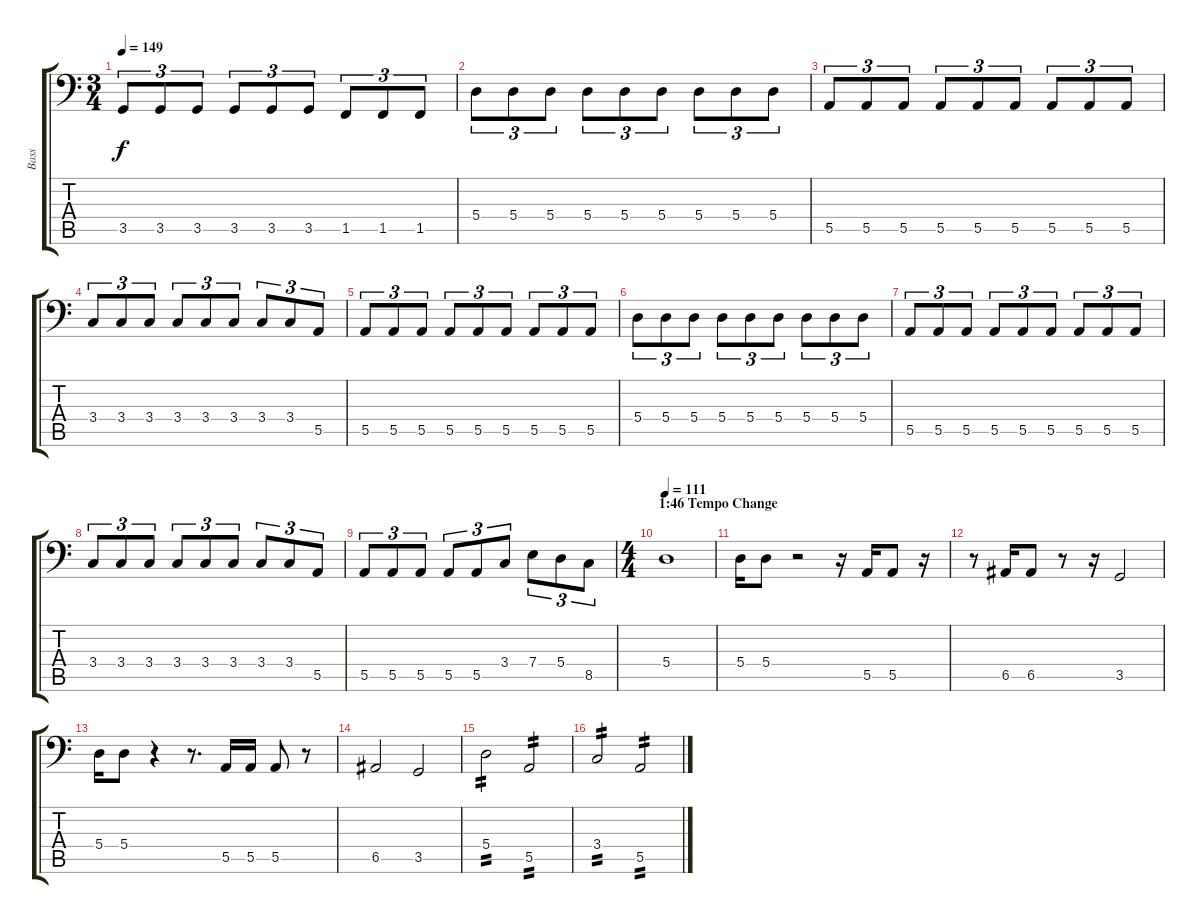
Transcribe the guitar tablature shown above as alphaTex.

\track ("Bass" "Bass") {instrument electricbasspick}
\staff {score tabs}
\tuning (B2 G2 D2 A1 E1 B0) {hide}
\ts (3 4)
\tempo 149
\clef f4
\ks c
3.5.8{tu (3 2) dy f} 3.5.8{tu (3 2)} 3.5.8{tu (3 2)} 3.5.8{tu (3 2)} 3.5.8{tu (3 2)} 3.5.8{tu (3 2)} 1.5.8{tu (3 2)} 1.5.8{tu (3 2)} 1.5.8{tu (3 2)} |
5.4.8{tu (3 2)} 5.4.8{tu (3 2)} 5.4.8{tu (3 2)} 5.4.8{tu (3 2)} 5.4.8{tu (3 2)} 5.4.8{tu (3 2)} 5.4.8{tu (3 2)} 5.4.8{tu (3 2)} 5.4.8{tu (3 2)} |
5.5.8{tu (3 2)} 5.5.8{tu (3 2)} 5.5.8{tu (3 2)} 5.5.8{tu (3 2)} 5.5.8{tu (3 2)} 5.5.8{tu (3 2)} 5.5.8{tu (3 2)} 5.5.8{tu (3 2)} 5.5.8{tu (3 2)} |
3.4.8{tu (3 2)} 3.4.8{tu (3 2)} 3.4.8{tu (3 2)} 3.4.8{tu (3 2)} 3.4.8{tu (3 2)} 3.4.8{tu (3 2)} 3.4.8{tu (3 2)} 3.4.8{tu (3 2)} 5.5.8{tu (3 2)} |
5.5.8{tu (3 2)} 5.5.8{tu (3 2)} 5.5.8{tu (3 2)} 5.5.8{tu (3 2)} 5.5.8{tu (3 2)} 5.5.8{tu (3 2)} 5.5.8{tu (3 2)} 5.5.8{tu (3 2)} 5.5.8{tu (3 2)} |
5.4.8{tu (3 2)} 5.4.8{tu (3 2)} 5.4.8{tu (3 2)} 5.4.8{tu (3 2)} 5.4.8{tu (3 2)} 5.4.8{tu (3 2)} 5.4.8{tu (3 2)} 5.4.8{tu (3 2)} 5.4.8{tu (3 2)} |
5.5.8{tu (3 2)} 5.5.8{tu (3 2)} 5.5.8{tu (3 2)} 5.5.8{tu (3 2)} 5.5.8{tu (3 2)} 5.5.8{tu (3 2)} 5.5.8{tu (3 2)} 5.5.8{tu (3 2)} 5.5.8{tu (3 2)} |
3.4.8{tu (3 2)} 3.4.8{tu (3 2)} 3.4.8{tu (3 2)} 3.4.8{tu (3 2)} 3.4.8{tu (3 2)} 3.4.8{tu (3 2)} 3.4.8{tu (3 2)} 3.4.8{tu (3 2)} 5.5.8{tu (3 2)} |
5.5.8{tu (3 2)} 5.5.8{tu (3 2)} 5.5.8{tu (3 2)} 5.5.8{tu (3 2)} 5.5.8{tu (3 2)} 3.4.8{tu (3 2)} 7.4.8{tu (3 2)} 5.4.8{tu (3 2)} 8.5.8{tu (3 2)} |
\ts (4 4)
\section ("" "1:46 Tempo Change")
\tempo 111
5.4.1 |
5.4.16 5.4.8 r.2 r.16 5.5.16 5.5.8 r.16 |
r.8 6.5.16 6.5.8 r.8 r.16 3.5.2 |
5.4.16 5.4.8 r.4 r.8{d} 5.5.16 5.5.16 5.5.8 r.8 |
6.5.2 3.5.2 |
5.4.2{tp 2} 5.5.2{tp 2} |
3.4.2{tp 2} 5.5.2{tp 2}
